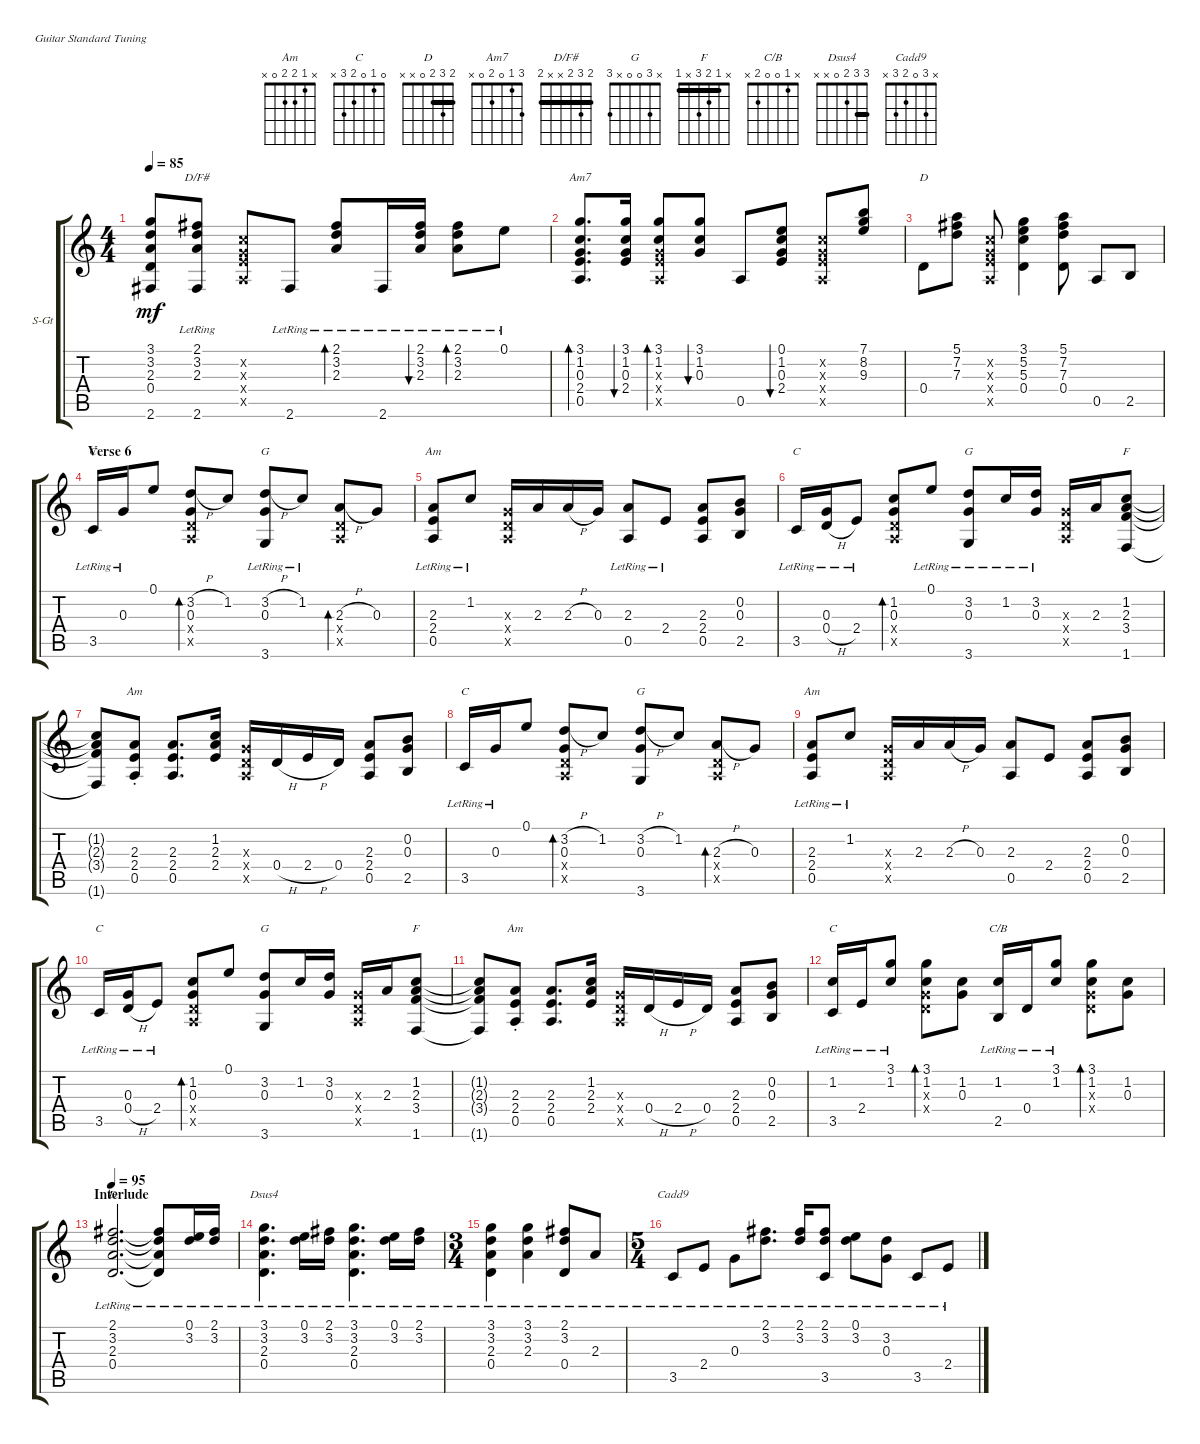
\defaultSystemsLayout 4
\bracketExtendMode groupsimilarinstruments
\firstSystemTrackNameOrientation horizontal
\otherSystemsTrackNameOrientation horizontal
\track ("Steel Guitar" "S-Gt") {instrument acousticguitarsteel}
\staff {score tabs}
\tuning (E4 B3 G3 D3 A2 E2)
\chord ("Am" x 1 2 2 0 x) {showfingering false}
\chord ("C" 0 1 0 2 3 x) {showfingering false}
\chord ("D" 2 3 2 0 x x) {showfingering false barre 2}
\chord ("Am7" 3 1 0 2 0 x) {showfingering false}
\chord ("D/F#" 2 3 2 x x 2) {showfingering false barre (2 2)}
\chord ("G" x 3 0 0 x 3) {showfingering false}
\chord ("F" x 1 2 3 x 1) {showfingering false barre 1}
\chord ("C/B" x 1 0 0 2 x) {showfingering false}
\chord ("Dsus4" 3 3 2 0 x x) {showfingering false barre 3}
\chord ("Cadd9" x 3 0 2 3 x) {showfingering false}
\ts (4 4)
\tempo 85
\clef g2
\ks aminor
(3.1{t} 3.2{t} 2.3{t} 2.6{t} 0.4{t}).8{dy mf} (2.1{lr} 3.2{lr} 2.3{lr} 2.6{lr}).8{ch "D/F#"} (0.5{x} 2.4{x} 0.3{x} 1.2{x}).8 2.6{lr}.8 (2.1{lr} 3.2{lr} 2.3{lr}).8{bd 30} 2.6{lr}.16 (2.1{lr} 3.2{lr} 2.3{lr}).16{bu 30} (2.1{lr} 3.2{lr} 2.3{lr}).8{bd 30} 0.1{lr}.8 |
(0.5 2.4 0.3 1.2 3.1).8{d bd 37 ch "Am7"} (2.4 0.3 1.2 3.1).16{bu 30} (0.5{x} 2.4{x} 0.3{x} 1.2 3.1).8{bd 30} (0.3 1.2 3.1).8{bu 30} 0.5.8 (2.4 0.3 1.2 0.1).8{bu 30} (0.5{x} 2.4{x} 0.3{x} 1.2{x}).8 (7.1 8.2 9.3).8 |
0.4.8{ch "D"} (5.1 7.2 7.3).8 (0.5{x} 2.4{x} 0.3{x} 1.2{x}).8 (3.1 5.2 5.3 0.4).4 (5.1 7.2 7.3 0.4).8 0.5.8 2.5.8 |
\section ("" "Verse 6")
3.5{lr}.16{ch "C"} 0.3{lr}.16 0.1.8 (3.2{h} 0.3 0.4{x} 0.5{x}).8{bd 30} 1.2.8 (3.2{h lr} 0.3{lr} 3.6{lr}).8{ch "G"} 1.2{lr}.8 (2.3{h} 0.4{x} 0.5{x}).8{bd 30} 0.3.8 |
(2.4{lr} 2.3{lr} 0.5{lr}).8{ch "Am"} 1.2{lr}.8 (0.3{x} 0.4{x} 0.5{x}).16 2.3.16 2.3{h}.16 0.3.16 (2.3{lr} 0.5{lr}).8 2.4{lr}.8 (2.3 2.4 0.5).8 (2.5 0.3 0.2).8 |
3.5{lr}.16{ch "C"} (0.4{h lr} 0.3{lr}).16 2.4{lr}.8 (1.2 0.3 0.4{x} 0.5{x}).8{bd 30} 0.1{lr}.8 (3.2{lr} 3.6{lr} 0.3{lr}).8{ch "G"} 1.2{lr}.16 (3.2{lr} 0.3{lr}).16 (0.3{x} 0.4{x} 0.5{x}).16 2.3.16 (1.2 2.3 3.4 1.6).8{ch "F"} |
(1.2{t} 2.3{t} 3.4{t} 1.6{t}).8 (2.3{st} 2.4{st} 0.5{st}).8{ch "Am"} (2.3 2.4 0.5).8{d} (2.4 1.2 2.3).16 (0.3{x} 0.4{x} 0.5{x}).16 0.4{h}.16 2.4{h}.16 0.4.16 (2.3 2.4 0.5).8 (2.5 0.3 0.2).8 |
3.5{lr}.16{ch "C"} 0.3{lr}.16 0.1.8 (3.2{h} 0.3 0.4{x} 0.5{x}).8{bd 30} 1.2.8 (3.2{h} 0.3 3.6).8{ch "G"} 1.2.8 (2.3{h} 0.4{x} 0.5{x}).8{bd 30} 0.3.8 |
(2.4{lr} 2.3{lr} 0.5{lr}).8{ch "Am"} 1.2{lr}.8 (0.3{x} 0.4{x} 0.5{x}).16 2.3.16 2.3{h}.16 0.3.16 (2.3 0.5).8 2.4.8 (2.3 2.4 0.5).8 (2.5 0.3 0.2).8 |
3.5{lr}.16{ch "C"} (0.4{h lr} 0.3{lr}).16 2.4{lr}.8 (1.2 0.3 0.4{x} 0.5{x}).8{bd 30} 0.1.8 (3.2 3.6 0.3).8{ch "G"} 1.2.16 (3.2 0.3).16 (0.3{x} 0.4{x} 0.5{x}).16 2.3.16 (1.2 2.3 3.4 1.6).8{ch "F"} |
(1.2{t} 2.3{t} 3.4{t} 1.6{t}).8 (2.3{st} 2.4{st} 0.5{st}).8{ch "Am"} (2.3 2.4 0.5).8{d} (2.4 1.2 2.3).16 (0.3{x} 0.4{x} 0.5{x}).16 0.4{h}.16 2.4{h}.16 0.4.16 (2.3 2.4 0.5).8 (2.5 0.3 0.2).8 |
(1.2{lr} 3.5{lr}).16{ch "C"} 2.4{lr}.16 (3.1{lr} 1.2{lr}).8 (3.1 1.2 0.3{x} 0.4{x}).8{bd 30} (1.2 0.3).8 (1.2{lr} 2.5{lr}).16{ch "C/B"} 0.4{lr}.16 (3.1{lr} 1.2{lr}).8 (3.1 1.2 0.3{x} 0.4{x}).8{bd 30} (1.2 0.3).8 |
\section ("" "Interlude")
\tempo 95
(2.1{lr} 3.2{lr} 2.3{lr} 0.4{lr}).2{d ch "D"} (2.1{lr t} 3.2{lr t} 2.3{lr t} 0.4{lr t}).8 (0.1{lr} 3.2{lr}).16 (2.1{lr} 3.2{lr}).16 |
(3.1{lr} 3.2{lr} 2.3{lr} 0.4{lr}).4{d ch "Dsus4"} (0.1{lr} 3.2{lr}).16 (2.1{lr} 3.2{lr}).16 (3.1{lr} 3.2{lr} 2.3{lr} 0.4{lr}).4{d} (0.1{lr} 3.2{lr}).16 (2.1{lr} 3.2{lr}).16 |
\ts (3 4)
(3.1{lr} 3.2{lr} 2.3{lr} 0.4{lr}).4 (3.1{lr} 3.2{lr} 2.3{lr}).4 (2.1{lr} 3.2{lr} 0.4{lr}).8 2.3{lr}.8 |
\ts (5 4)
3.5{lr}.8{ch "Cadd9"} 2.4{lr}.8 0.3{lr}.8 (3.2{lr} 2.1{lr}).8{d} (3.2{lr} 2.1{lr}).16 (3.2{lr} 2.1{lr} 3.5{lr}).8 (3.2{lr} 0.1{lr}).8 (3.2{lr} 0.3{lr}).8 3.5{lr}.8 2.4{lr}.8
